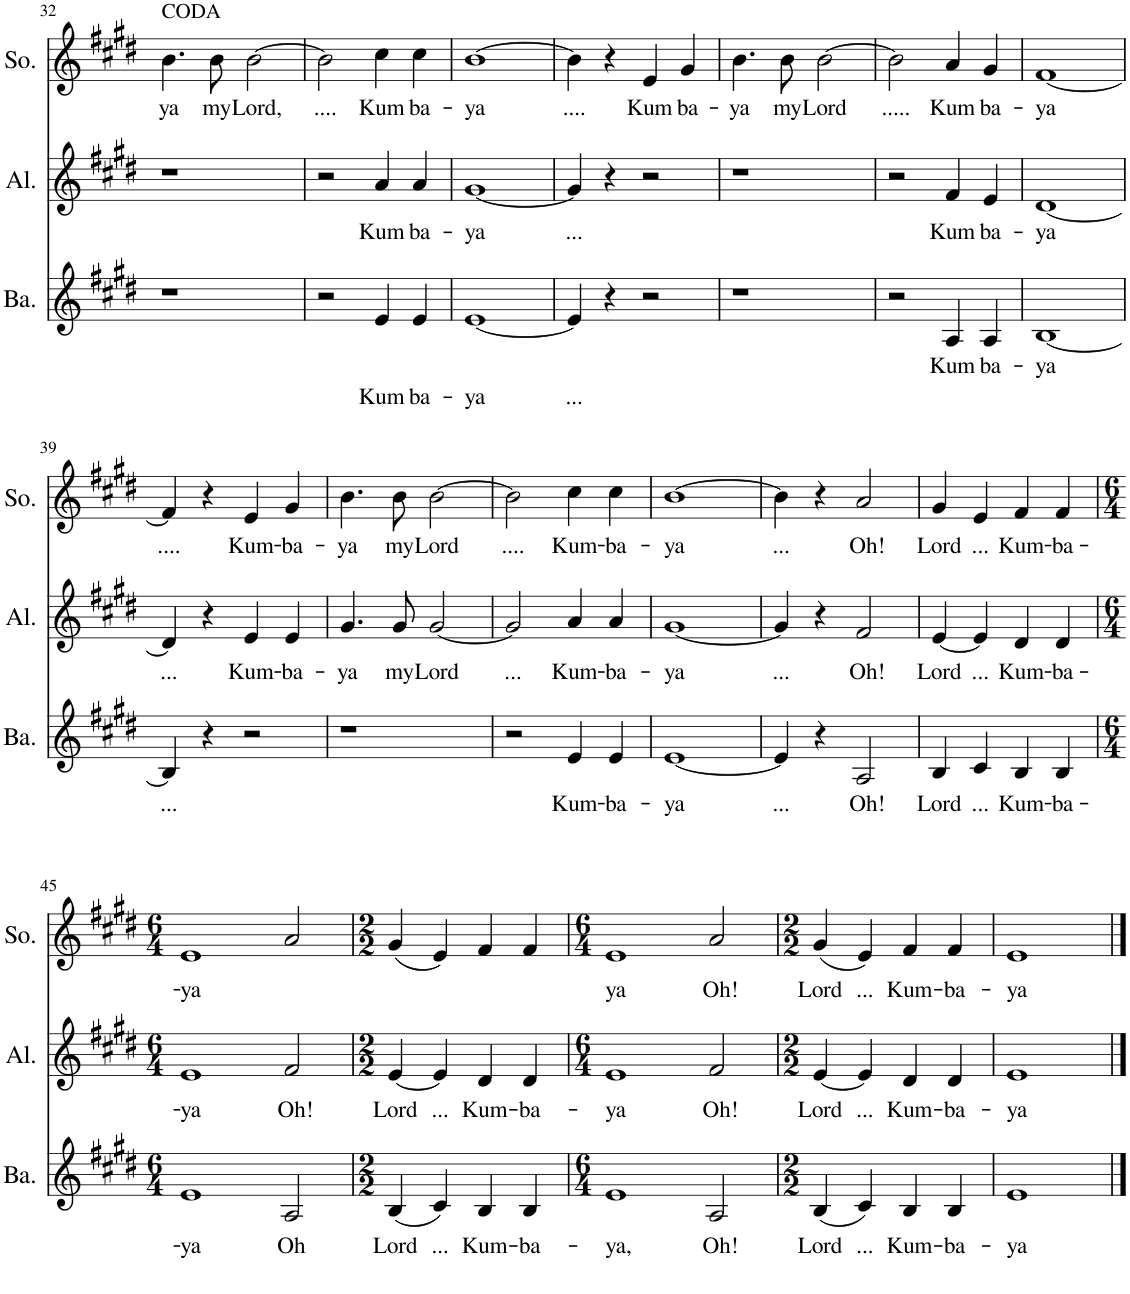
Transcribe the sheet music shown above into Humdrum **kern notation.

**kern	**text	**kern	**text	**kern	**text
*part3	*part3	*part2	*part2	*part1	*part1
*staff3	*staff3	*staff2	*staff2	*staff1	*staff1
*I"Basse	*	*I"Alto	*	*I"Soprano	*
*I'Ba.	*	*I'Al.	*	*I'So.	*
!!LO:PB:g=z
*clefG2	*	*clefG2	*	*clefG2	*
*k[f#c#g#d#]	*	*k[f#c#g#d#]	*	*k[f#c#g#d#]	*
*M4/4	*	*M4/4	*	*M4/4	*
=32	=32	=32	=32	=32	=32
!	!	!	!	!	!LO:LY:b
1r	.	1r	.	4.b\	-ya
!	!	!	!	!	!LO:LY:b
.	.	.	.	8b\	my
!	!	!	!	!	!LO:LY:b
.	.	.	.	[2b\	Lord,
=33	=33	=33	=33	=33	=33
!	!	!	!	!	!LO:LY:b
2r	.	2r	.	2b\]	....
!	!LO:LY:b	!	!LO:LY:b	!	!LO:LY:b
4e/	Kum-	4a/	Kum-	4cc#\	Kum-
!	!LO:LY:b	!	!LO:LY:b	!	!LO:LY:b
4e/	-ba-	4a/	-ba-	4cc#\	-ba-
=34	=34	=34	=34	=34	=34
!	!LO:LY:b	!	!LO:LY:b	!	!LO:LY:b
[1e	-ya	[1g#	-ya	[1b	-ya
=35	=35	=35	=35	=35	=35
!	!LO:LY:b	!	!LO:LY:b	!	!LO:LY:b
4e/]	...	4g#/]	...	4b\]	....
4r	.	4r	.	4r	.
!	!	!	!	!	!LO:LY:b
2r	.	2r	.	4e/	Kum-
!	!	!	!	!	!LO:LY:b
.	.	.	.	4g#/	-ba-
=36	=36	=36	=36	=36	=36
!	!	!	!	!	!LO:LY:b
1r	.	1r	.	4.b\	-ya
!	!	!	!	!	!LO:LY:b
.	.	.	.	8b\	my
!	!	!	!	!	!LO:LY:b
.	.	.	.	[2b\	Lord
=37	=37	=37	=37	=37	=37
!	!	!	!	!	!LO:LY:b
2r	.	2r	.	2b\]	.....
!	!LO:LY:b	!	!LO:LY:b	!	!LO:LY:b
4A/	Kum-	4f#/	Kum-	4a/	Kum-
!	!LO:LY:b	!	!LO:LY:b	!	!LO:LY:b
4A/	-ba-	4e/	-ba-	4g#/	-ba-
=38	=38	=38	=38	=38	=38
!	!LO:LY:b	!	!LO:LY:b	!	!LO:LY:b
[1B	-ya	[1d#	-ya	[1f#	-ya
!!LO:LB:g=z
=39	=39	=39	=39	=39	=39
!	!LO:LY:b	!	!LO:LY:b	!	!LO:LY:b
4B/]	...	4d#/]	...	4f#/]	....
4r	.	4r	.	4r	.
!	!	!	!LO:LY:b	!	!LO:LY:b
2r	.	4e/	Kum-	4e/	Kum-
!	!	!	!LO:LY:b	!	!LO:LY:b
.	.	4e/	-ba-	4g#/	-ba-
=40	=40	=40	=40	=40	=40
!	!	!	!LO:LY:b	!	!LO:LY:b
1r	.	4.g#/	-ya	4.b\	-ya
!	!	!	!LO:LY:b	!	!LO:LY:b
.	.	8g#/	my	8b\	my
!	!	!	!LO:LY:b	!	!LO:LY:b
.	.	[2g#/	Lord	[2b\	Lord
=41	=41	=41	=41	=41	=41
!	!	!	!LO:LY:b	!	!LO:LY:b
2r	.	2g#/]	...	2b\]	....
!	!LO:LY:b	!	!LO:LY:b	!	!LO:LY:b
4e/	Kum-	4a/	Kum-	4cc#\	Kum-
!	!LO:LY:b	!	!LO:LY:b	!	!LO:LY:b
4e/	-ba-	4a/	-ba-	4cc#\	-ba-
=42	=42	=42	=42	=42	=42
!	!LO:LY:b	!	!LO:LY:b	!	!LO:LY:b
[1e	-ya	[1g#	-ya	[1b	-ya
=43	=43	=43	=43	=43	=43
!	!LO:LY:b	!	!LO:LY:b	!	!LO:LY:b
4e/]	...	4g#/]	...	4b\]	...
4r	.	4r	.	4r	.
!	!LO:LY:b	!	!LO:LY:b	!	!LO:LY:b
2A/	Oh!	2f#/	Oh!	2a/	Oh!
=44	=44	=44	=44	=44	=44
!	!LO:LY:b	!	!LO:LY:b	!	!LO:LY:b
4B/	Lord	[4e/	Lord	4g#/	Lord
!	!LO:LY:b	!	!LO:LY:b	!	!LO:LY:b
4c#/	...	4e/]	...	4e/	...
!	!LO:LY:b	!	!LO:LY:b	!	!LO:LY:b
4B/	Kum-	4d#/	Kum-	4f#/	Kum-
!	!LO:LY:b	!	!LO:LY:b	!	!LO:LY:b
4B/	-ba-	4d#/	-ba-	4f#/	-ba-
!!LO:LB:g=z
=45	=45	=45	=45	=45	=45
*M6/4	*	*M6/4	*	*M6/4	*
!	!LO:LY:b	!	!LO:LY:b	!	!LO:LY:b
1e	-ya	1e	-ya	1e	-ya
!	!LO:LY:b	!	!LO:LY:b	!	!
2A/	Oh	2f#/	Oh!	2a/	.
=46	=46	=46	=46	=46	=46
*M2/2	*	*M2/2	*	*M2/2	*
!	!LO:LY:b	!	!LO:LY:b	!	!
(4B/	Lord	[4e/	Lord	(4g#/	.
!	!LO:LY:b	!	!LO:LY:b	!	!
4c#/)	...	4e/]	...	4e/)	.
!	!LO:LY:b	!	!LO:LY:b	!	!
4B/	Kum-	4d#/	Kum-	4f#/	.
!	!LO:LY:b	!	!LO:LY:b	!	!
4B/	-ba-	4d#/	-ba-	4f#/	.
=47	=47	=47	=47	=47	=47
*M6/4	*	*M6/4	*	*M6/4	*
!	!LO:LY:b	!	!LO:LY:b	!	!LO:LY:b
1e	-ya,	1e	-ya	1e	-ya
!	!LO:LY:b	!	!LO:LY:b	!	!LO:LY:b
2A/	Oh!	2f#/	Oh!	2a/	Oh!
=48	=48	=48	=48	=48	=48
*M2/2	*	*M2/2	*	*M2/2	*
!	!LO:LY:b	!	!LO:LY:b	!	!LO:LY:b
(4B/	Lord	[4e/	Lord	(4g#/	Lord
!	!LO:LY:b	!	!LO:LY:b	!	!LO:LY:b
4c#/)	...	4e/]	...	4e/)	...
!	!LO:LY:b	!	!LO:LY:b	!	!LO:LY:b
4B/	Kum-	4d#/	Kum-	4f#/	Kum-
!	!LO:LY:b	!	!LO:LY:b	!	!LO:LY:b
4B/	-ba-	4d#/	-ba-	4f#/	-ba-
=49	=49	=49	=49	=49	=49
!	!LO:LY:b	!	!LO:LY:b	!	!LO:LY:b
1e	-ya	1e	-ya	1e	-ya
==	==	==	==	==	==
*-	*-	*-	*-	*-	*-
